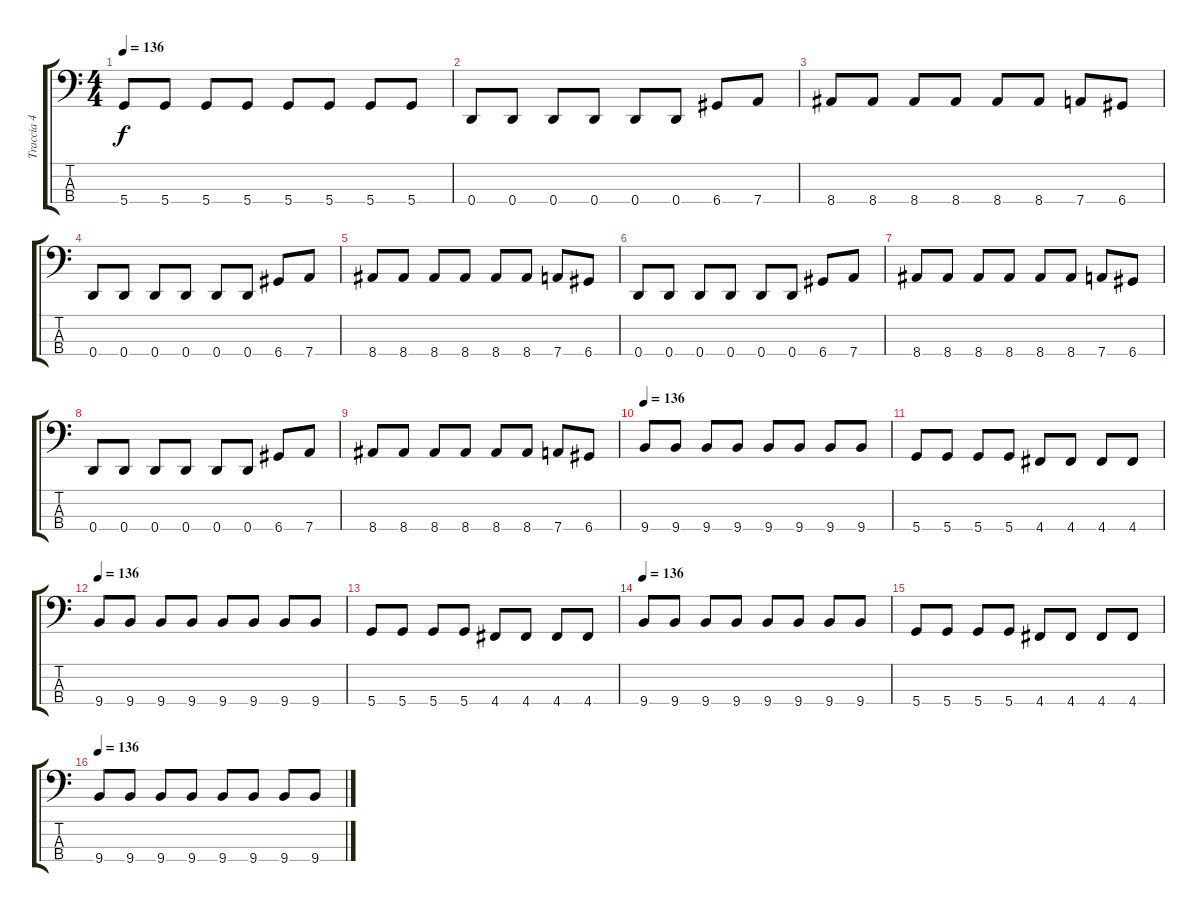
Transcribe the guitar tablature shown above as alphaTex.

\track ("Traccia 4" "Traccia 4") {instrument electricbasspick}
\staff {score tabs}
\tuning (G2 D2 A1 D1) {hide}
\ts (4 4)
\tempo 136
\clef f4
\ks c
5.4.8{dy f} 5.4.8 5.4.8 5.4.8 5.4.8 5.4.8 5.4.8 5.4.8 |
0.4.8 0.4.8 0.4.8 0.4.8 0.4.8 0.4.8 6.4.8 7.4.8 |
8.4.8 8.4.8 8.4.8 8.4.8 8.4.8 8.4.8 7.4.8 6.4.8 |
0.4.8 0.4.8 0.4.8 0.4.8 0.4.8 0.4.8 6.4.8 7.4.8 |
8.4.8 8.4.8 8.4.8 8.4.8 8.4.8 8.4.8 7.4.8 6.4.8 |
0.4.8 0.4.8 0.4.8 0.4.8 0.4.8 0.4.8 6.4.8 7.4.8 |
8.4.8 8.4.8 8.4.8 8.4.8 8.4.8 8.4.8 7.4.8 6.4.8 |
0.4.8 0.4.8 0.4.8 0.4.8 0.4.8 0.4.8 6.4.8 7.4.8 |
8.4.8 8.4.8 8.4.8 8.4.8 8.4.8 8.4.8 7.4.8 6.4.8 |
\tempo 136
9.4.8 9.4.8 9.4.8 9.4.8 9.4.8 9.4.8 9.4.8 9.4.8 |
5.4.8 5.4.8 5.4.8 5.4.8 4.4.8 4.4.8 4.4.8 4.4.8 |
\tempo 136
9.4.8 9.4.8 9.4.8 9.4.8 9.4.8 9.4.8 9.4.8 9.4.8 |
5.4.8 5.4.8 5.4.8 5.4.8 4.4.8 4.4.8 4.4.8 4.4.8 |
\tempo 136
9.4.8 9.4.8 9.4.8 9.4.8 9.4.8 9.4.8 9.4.8 9.4.8 |
5.4.8 5.4.8 5.4.8 5.4.8 4.4.8 4.4.8 4.4.8 4.4.8 |
\tempo 136
9.4.8 9.4.8 9.4.8 9.4.8 9.4.8 9.4.8 9.4.8 9.4.8
